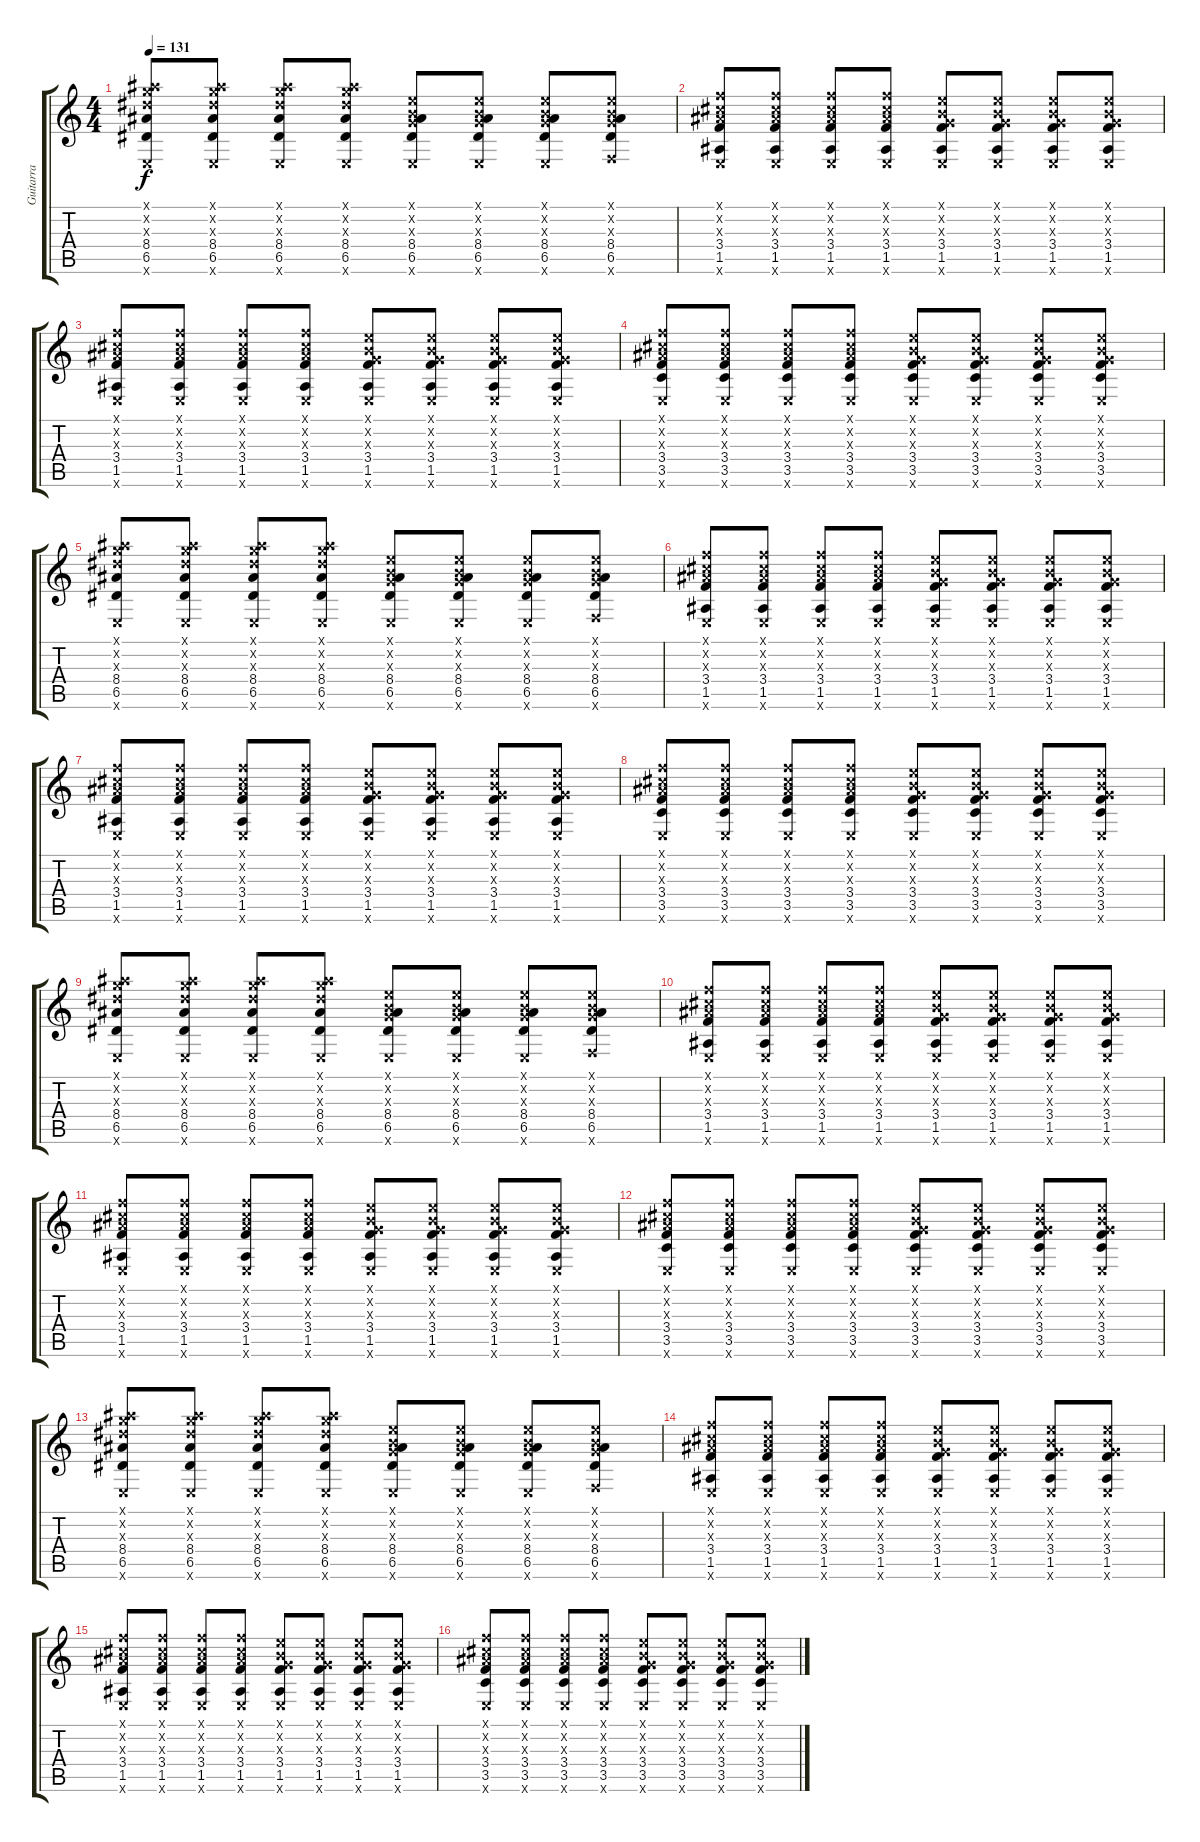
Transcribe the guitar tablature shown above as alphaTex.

\track ("Guitarra" "Guitarra") {instrument overdrivenguitar}
\staff {score tabs}
\tuning (E4 B3 G3 D3 A2 E2) {hide}
\ts (4 4)
\tempo 131
\clef g2
\ks c
(6.1{x} 8.2{x} 8.3{x} 8.4 6.5 0.6{x}).8{dy f instrument overdrivenguitar} (6.1{x} 8.2{x} 8.3{x} 8.4 6.5 0.6{x}).8 (6.1{x} 8.2{x} 8.3{x} 8.4 6.5 0.6{x}).8 (6.1{x} 8.2{x} 8.3{x} 8.4 6.5 0.6{x}).8 (0.1{x} 0.2{x} 0.3{x} 8.4 6.5 0.6{x}).8 (0.1{x} 0.2{x} 0.3{x} 8.4 6.5 0.6{x}).8 (0.1{x} 0.2{x} 0.3{x} 8.4 6.5 0.6{x}).8 (0.1{x} 0.2{x} 0.3{x} 8.4 6.5 1.6{x}).8 |
(1.1{x} 2.2{x} 3.3{x} 3.4 1.5 0.6{x}).8 (1.1{x} 2.2{x} 3.3{x} 3.4 1.5 0.6{x}).8 (1.1{x} 2.2{x} 3.3{x} 3.4 1.5 0.6{x}).8 (1.1{x} 2.2{x} 3.3{x} 3.4 1.5 0.6{x}).8 (0.1{x} 0.2{x} 0.3{x} 3.4 1.5 0.6{x}).8 (0.1{x} 0.2{x} 0.3{x} 3.4 1.5 0.6{x}).8 (0.1{x} 0.2{x} 0.3{x} 3.4 1.5 0.6{x}).8 (0.1{x} 0.2{x} 0.3{x} 3.4 1.5 0.6{x}).8 |
(1.1{x} 2.2{x} 3.3{x} 3.4 1.5 0.6{x}).8 (1.1{x} 2.2{x} 3.3{x} 3.4 1.5 0.6{x}).8 (1.1{x} 2.2{x} 3.3{x} 3.4 1.5 0.6{x}).8 (1.1{x} 2.2{x} 3.3{x} 3.4 1.5 0.6{x}).8 (0.1{x} 0.2{x} 0.3{x} 3.4 1.5 0.6{x}).8 (0.1{x} 0.2{x} 0.3{x} 3.4 1.5 0.6{x}).8 (0.1{x} 0.2{x} 0.3{x} 3.4 1.5 0.6{x}).8 (0.1{x} 0.2{x} 0.3{x} 3.4 1.5 0.6{x}).8 |
(1.1{x} 2.2{x} 3.3{x} 3.4 3.5 0.6{x}).8 (1.1{x} 2.2{x} 3.3{x} 3.4 3.5 0.6{x}).8 (1.1{x} 2.2{x} 3.3{x} 3.4 3.5 0.6{x}).8 (1.1{x} 2.2{x} 3.3{x} 3.4 3.5 0.6{x}).8 (0.1{x} 0.2{x} 0.3{x} 3.4 3.5 0.6{x}).8 (0.1{x} 0.2{x} 0.3{x} 3.4 3.5 0.6{x}).8 (0.1{x} 0.2{x} 0.3{x} 3.4 3.5 0.6{x}).8 (0.1{x} 0.2{x} 0.3{x} 3.4 3.5 0.6{x}).8 |
(6.1{x} 8.2{x} 8.3{x} 8.4 6.5 0.6{x}).8 (6.1{x} 8.2{x} 8.3{x} 8.4 6.5 0.6{x}).8 (6.1{x} 8.2{x} 8.3{x} 8.4 6.5 0.6{x}).8 (6.1{x} 8.2{x} 8.3{x} 8.4 6.5 0.6{x}).8 (0.1{x} 0.2{x} 0.3{x} 8.4 6.5 0.6{x}).8 (0.1{x} 0.2{x} 0.3{x} 8.4 6.5 0.6{x}).8 (0.1{x} 0.2{x} 0.3{x} 8.4 6.5 0.6{x}).8 (0.1{x} 0.2{x} 0.3{x} 8.4 6.5 1.6{x}).8 |
(1.1{x} 2.2{x} 3.3{x} 3.4 1.5 0.6{x}).8 (1.1{x} 2.2{x} 3.3{x} 3.4 1.5 0.6{x}).8 (1.1{x} 2.2{x} 3.3{x} 3.4 1.5 0.6{x}).8 (1.1{x} 2.2{x} 3.3{x} 3.4 1.5 0.6{x}).8 (0.1{x} 0.2{x} 0.3{x} 3.4 1.5 0.6{x}).8 (0.1{x} 0.2{x} 0.3{x} 3.4 1.5 0.6{x}).8 (0.1{x} 0.2{x} 0.3{x} 3.4 1.5 0.6{x}).8 (0.1{x} 0.2{x} 0.3{x} 3.4 1.5 0.6{x}).8 |
(1.1{x} 2.2{x} 3.3{x} 3.4 1.5 0.6{x}).8 (1.1{x} 2.2{x} 3.3{x} 3.4 1.5 0.6{x}).8 (1.1{x} 2.2{x} 3.3{x} 3.4 1.5 0.6{x}).8 (1.1{x} 2.2{x} 3.3{x} 3.4 1.5 0.6{x}).8 (0.1{x} 0.2{x} 0.3{x} 3.4 1.5 0.6{x}).8 (0.1{x} 0.2{x} 0.3{x} 3.4 1.5 0.6{x}).8 (0.1{x} 0.2{x} 0.3{x} 3.4 1.5 0.6{x}).8 (0.1{x} 0.2{x} 0.3{x} 3.4 1.5 0.6{x}).8 |
(1.1{x} 2.2{x} 3.3{x} 3.4 3.5 0.6{x}).8 (1.1{x} 2.2{x} 3.3{x} 3.4 3.5 0.6{x}).8 (1.1{x} 2.2{x} 3.3{x} 3.4 3.5 0.6{x}).8 (1.1{x} 2.2{x} 3.3{x} 3.4 3.5 0.6{x}).8 (0.1{x} 0.2{x} 0.3{x} 3.4 3.5 0.6{x}).8 (0.1{x} 0.2{x} 0.3{x} 3.4 3.5 0.6{x}).8 (0.1{x} 0.2{x} 0.3{x} 3.4 3.5 0.6{x}).8 (0.1{x} 0.2{x} 0.3{x} 3.4 3.5 0.6{x}).8 |
(6.1{x} 8.2{x} 8.3{x} 8.4 6.5 0.6{x}).8 (6.1{x} 8.2{x} 8.3{x} 8.4 6.5 0.6{x}).8 (6.1{x} 8.2{x} 8.3{x} 8.4 6.5 0.6{x}).8 (6.1{x} 8.2{x} 8.3{x} 8.4 6.5 0.6{x}).8 (0.1{x} 0.2{x} 0.3{x} 8.4 6.5 0.6{x}).8 (0.1{x} 0.2{x} 0.3{x} 8.4 6.5 0.6{x}).8 (0.1{x} 0.2{x} 0.3{x} 8.4 6.5 0.6{x}).8 (0.1{x} 0.2{x} 0.3{x} 8.4 6.5 1.6{x}).8 |
(1.1{x} 2.2{x} 3.3{x} 3.4 1.5 0.6{x}).8 (1.1{x} 2.2{x} 3.3{x} 3.4 1.5 0.6{x}).8 (1.1{x} 2.2{x} 3.3{x} 3.4 1.5 0.6{x}).8 (1.1{x} 2.2{x} 3.3{x} 3.4 1.5 0.6{x}).8 (0.1{x} 0.2{x} 0.3{x} 3.4 1.5 0.6{x}).8 (0.1{x} 0.2{x} 0.3{x} 3.4 1.5 0.6{x}).8 (0.1{x} 0.2{x} 0.3{x} 3.4 1.5 0.6{x}).8 (0.1{x} 0.2{x} 0.3{x} 3.4 1.5 0.6{x}).8 |
(1.1{x} 2.2{x} 3.3{x} 3.4 1.5 0.6{x}).8 (1.1{x} 2.2{x} 3.3{x} 3.4 1.5 0.6{x}).8 (1.1{x} 2.2{x} 3.3{x} 3.4 1.5 0.6{x}).8 (1.1{x} 2.2{x} 3.3{x} 3.4 1.5 0.6{x}).8 (0.1{x} 0.2{x} 0.3{x} 3.4 1.5 0.6{x}).8 (0.1{x} 0.2{x} 0.3{x} 3.4 1.5 0.6{x}).8 (0.1{x} 0.2{x} 0.3{x} 3.4 1.5 0.6{x}).8 (0.1{x} 0.2{x} 0.3{x} 3.4 1.5 0.6{x}).8 |
(1.1{x} 2.2{x} 3.3{x} 3.4 3.5 0.6{x}).8 (1.1{x} 2.2{x} 3.3{x} 3.4 3.5 0.6{x}).8 (1.1{x} 2.2{x} 3.3{x} 3.4 3.5 0.6{x}).8 (1.1{x} 2.2{x} 3.3{x} 3.4 3.5 0.6{x}).8 (0.1{x} 0.2{x} 0.3{x} 3.4 3.5 0.6{x}).8 (0.1{x} 0.2{x} 0.3{x} 3.4 3.5 0.6{x}).8 (0.1{x} 0.2{x} 0.3{x} 3.4 3.5 0.6{x}).8 (0.1{x} 0.2{x} 0.3{x} 3.4 3.5 0.6{x}).8 |
(6.1{x} 8.2{x} 8.3{x} 8.4 6.5 0.6{x}).8 (6.1{x} 8.2{x} 8.3{x} 8.4 6.5 0.6{x}).8 (6.1{x} 8.2{x} 8.3{x} 8.4 6.5 0.6{x}).8 (6.1{x} 8.2{x} 8.3{x} 8.4 6.5 0.6{x}).8 (0.1{x} 0.2{x} 0.3{x} 8.4 6.5 0.6{x}).8 (0.1{x} 0.2{x} 0.3{x} 8.4 6.5 0.6{x}).8 (0.1{x} 0.2{x} 0.3{x} 8.4 6.5 0.6{x}).8 (0.1{x} 0.2{x} 0.3{x} 8.4 6.5 1.6{x}).8 |
(1.1{x} 2.2{x} 3.3{x} 3.4 1.5 0.6{x}).8 (1.1{x} 2.2{x} 3.3{x} 3.4 1.5 0.6{x}).8 (1.1{x} 2.2{x} 3.3{x} 3.4 1.5 0.6{x}).8 (1.1{x} 2.2{x} 3.3{x} 3.4 1.5 0.6{x}).8 (0.1{x} 0.2{x} 0.3{x} 3.4 1.5 0.6{x}).8 (0.1{x} 0.2{x} 0.3{x} 3.4 1.5 0.6{x}).8 (0.1{x} 0.2{x} 0.3{x} 3.4 1.5 0.6{x}).8 (0.1{x} 0.2{x} 0.3{x} 3.4 1.5 0.6{x}).8 |
(1.1{x} 2.2{x} 3.3{x} 3.4 1.5 0.6{x}).8 (1.1{x} 2.2{x} 3.3{x} 3.4 1.5 0.6{x}).8 (1.1{x} 2.2{x} 3.3{x} 3.4 1.5 0.6{x}).8 (1.1{x} 2.2{x} 3.3{x} 3.4 1.5 0.6{x}).8 (0.1{x} 0.2{x} 0.3{x} 3.4 1.5 0.6{x}).8 (0.1{x} 0.2{x} 0.3{x} 3.4 1.5 0.6{x}).8 (0.1{x} 0.2{x} 0.3{x} 3.4 1.5 0.6{x}).8 (0.1{x} 0.2{x} 0.3{x} 3.4 1.5 0.6{x}).8 |
(1.1{x} 2.2{x} 3.3{x} 3.4 3.5 0.6{x}).8 (1.1{x} 2.2{x} 3.3{x} 3.4 3.5 0.6{x}).8 (1.1{x} 2.2{x} 3.3{x} 3.4 3.5 0.6{x}).8 (1.1{x} 2.2{x} 3.3{x} 3.4 3.5 0.6{x}).8 (0.1{x} 0.2{x} 0.3{x} 3.4 3.5 0.6{x}).8 (0.1{x} 0.2{x} 0.3{x} 3.4 3.5 0.6{x}).8 (0.1{x} 0.2{x} 0.3{x} 3.4 3.5 0.6{x}).8 (0.1{x} 0.2{x} 0.3{x} 3.4 3.5 0.6{x}).8
